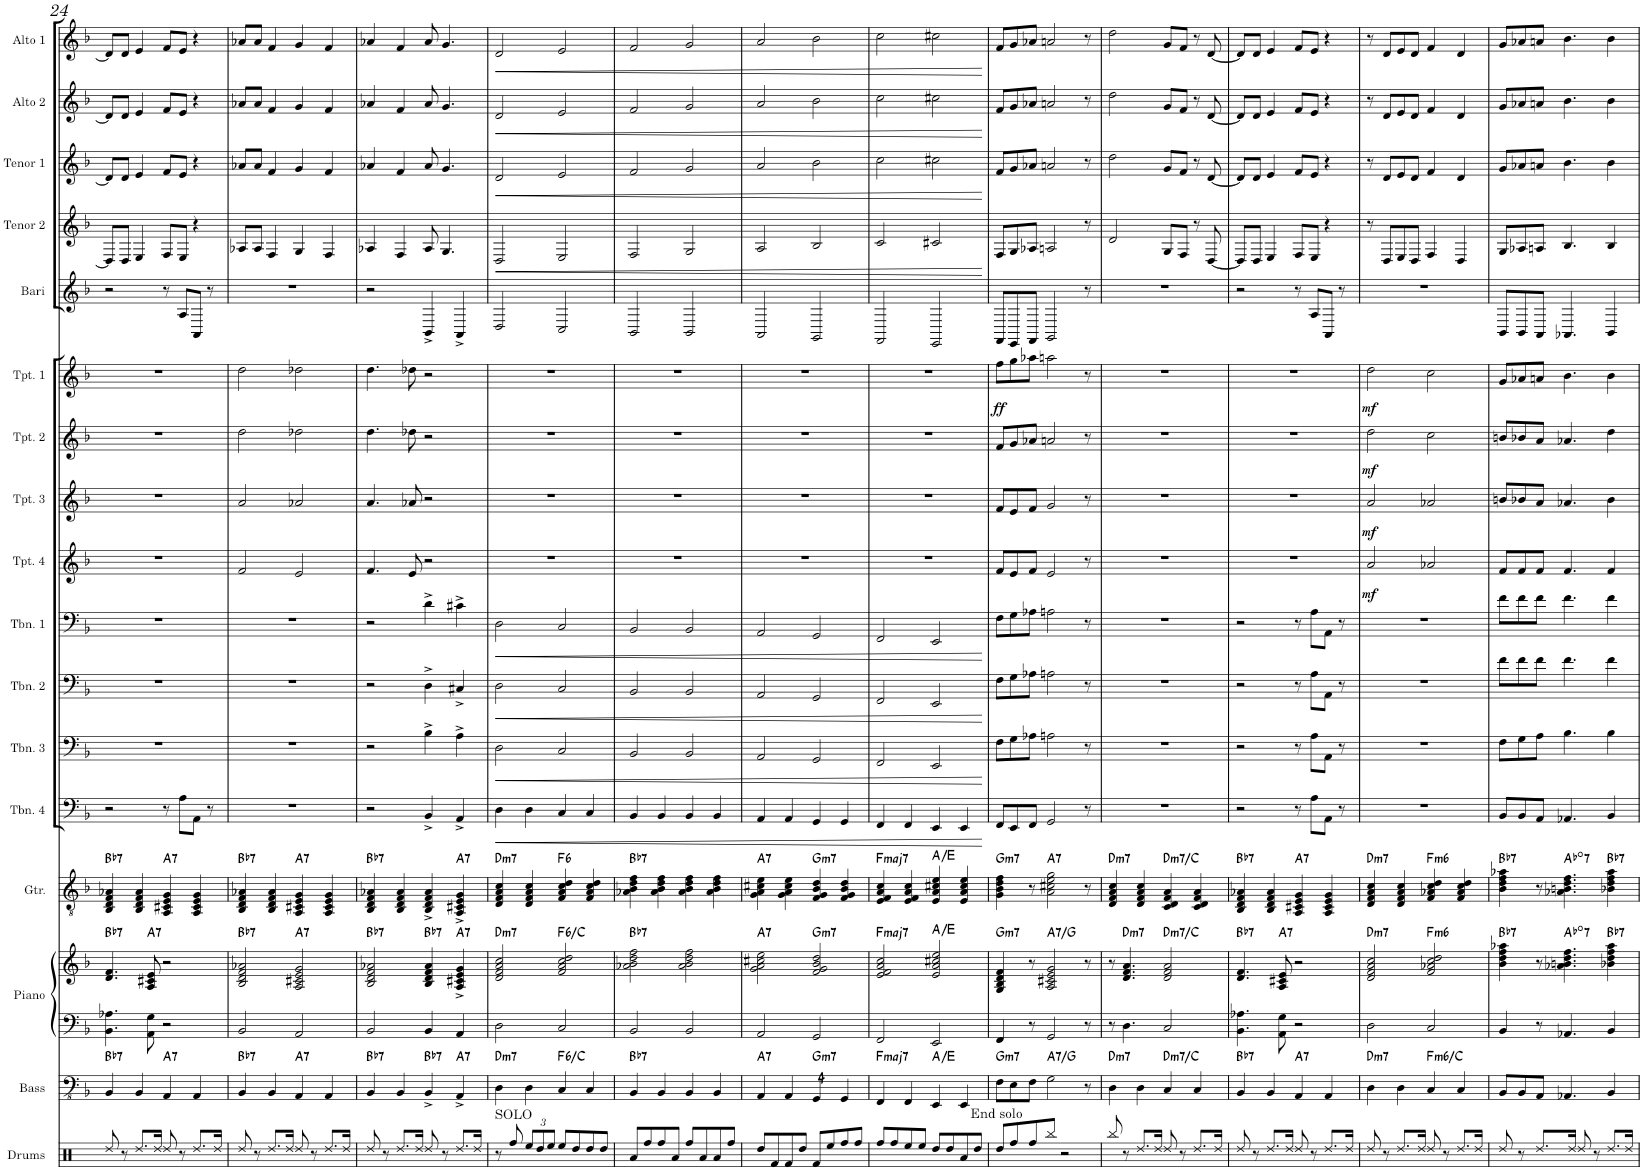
**kern	**kern	**harte	**kern	**kern	**harte	**kern	**harte	**kern	**dynam	**kern	**dynam	**kern	**dynam	**kern	**dynam	**kern	**dynam	**kern	**dynam	**kern	**dynam	**kern	**dynam	**kern	**kern	**dynam	**kern	**dynam	**kern	**dynam	**kern	**dynam
*part17	*part16	*part16	*part15	*part15	*part15	*part14	*part14	*part13	*part13	*part12	*part12	*part11	*part11	*part10	*part10	*part9	*part9	*part8	*part8	*part7	*part7	*part6	*part6	*part5	*part4	*part4	*part3	*part3	*part2	*part2	*part1	*part1
*staff18	*staff17	*	*staff16	*staff15	*	*staff14	*	*staff13	*staff13	*staff12	*staff12	*staff11	*staff11	*staff10	*staff10	*staff9	*staff9	*staff8	*staff8	*staff7	*staff7	*staff6	*staff6	*staff5	*staff4	*staff4	*staff3	*staff3	*staff2	*staff2	*staff1	*staff1
*I"Drums	*I"Bass	*	*I"Piano	*	*	*I"Guitar	*	*I"Trombone 4	*	*I"Trombone 3	*	*I"Trombone 2	*	*I"Trombone 1	*	*I"Trumpet 4	*	*I"Trumpet 3	*	*I"Trumpet 2	*	*I"Trumpet 1	*	*I"Baritone Sax	*I"Tenor Sax 2	*	*I"Tenor Sax 1	*	*I"Alto Sax 2	*	*I"Alto Sax 1	*
*I'Drums	*I'Bass	*	*I'Piano	*	*	*I'Gtr.	*	*I'Tbn. 4	*	*I'Tbn. 3	*	*I'Tbn. 2	*	*I'Tbn. 1	*	*I'Tpt. 4	*	*I'Tpt. 3	*	*I'Tpt. 2	*	*I'Tpt. 1	*	*I'Bari	*I'Tenor 2	*	*I'Tenor 1	*	*I'Alto 2	*	*I'Alto 1	*
!!LO:PB:g=z
*clefX	*clefFv4	*	*clefF4	*clefG2	*	*clefGv2	*	*clefF4	*	*clefF4	*	*clefF4	*	*clefF4	*	*clefG2	*	*clefG2	*	*clefG2	*	*clefG2	*	*clefG2	*clefG2	*	*clefG2	*	*clefG2	*	*clefG2	*
*	*	*	*	*	*	*	*	*	*	*	*	*	*	*	*	*ITrd1c2	*	*ITrd1c2	*	*ITrd1c2	*	*ITrd1c2	*	*ITrd12c21	*ITrd8c14	*	*ITrd8c14	*	*ITrd5c9	*	*ITrd5c9	*
*k[]	*k[b-]	*	*k[b-]	*k[b-]	*	*k[b-]	*	*k[b-]	*	*k[b-]	*	*k[b-]	*	*k[b-]	*	*k[b-]	*	*k[b-]	*	*k[b-]	*	*k[b-]	*	*k[b-]	*k[b-]	*	*k[b-]	*	*k[b-]	*	*k[b-]	*
*M4/4	*M4/4	*	*M4/4	*M4/4	*	*M4/4	*	*M4/4	*	*M4/4	*	*M4/4	*	*M4/4	*	*M4/4	*	*M4/4	*	*M4/4	*	*M4/4	*	*M4/4	*M4/4	*	*M4/4	*	*M4/4	*	*M4/4	*
=24	=24	=24	=24	=24	=24	=24	=24	=24	=24	=24	=24	=24	=24	=24	=24	=24	=24	=24	=24	=24	=24	=24	=24	=24	=24	=24	=24	=24	=24	=24	=24	=24
!	!	!LO:H:kt=7	!	!	!LO:H:kt=7	!	!LO:H:kt=7	!	!	!	!	!	!	!	!	!	!	!	!	!	!	!	!	!	!	!	!	!	!	!	!	!
8Rdd/	4BBB-/	Bb:7	4.BB-\ 4.A-X\	4.d/ 4.f/	Bb:7	4BB-/ 4D/ 4F/ 4A-X/	Bb:7	2r	.	1r	.	1r	.	1r	.	1r	.	1r	.	1r	.	1r	.	2r	8D/L]	.	8d/L]	.	8d/L]	.	8d/L]	.
8r	.	.	.	.	.	.	.	.	.	.	.	.	.	.	.	.	.	.	.	.	.	.	.	.	8D/J	.	8d/J	.	8d/J	.	8d/J	.
8.Rdd/L	4BBB-/	.	.	.	.	4BB-/ 4D/ 4F/ 4A-/	.	.	.	.	.	.	.	.	.	.	.	.	.	.	.	.	.	.	4E/	.	4e/	.	4e/	.	4e/	.
!	!	!	!	!	!LO:H:kt=7	!	!	!	!	!	!	!	!	!	!	!	!	!	!	!	!	!	!	!	!	!	!	!	!	!	!	!
.	.	.	8AA\ 8G\	8A/ 8c#X/ 8e/	A:7	.	.	.	.	.	.	.	.	.	.	.	.	.	.	.	.	.	.	.	.	.	.	.	.	.	.	.
16Rdd/Jk	.	.	.	.	.	.	.	.	.	.	.	.	.	.	.	.	.	.	.	.	.	.	.	.	.	.	.	.	.	.	.	.
!	!	!LO:H:kt=7	!	!	!	!	!LO:H:kt=7	!	!	!	!	!	!	!	!	!	!	!	!	!	!	!	!	!	!	!	!	!	!	!	!	!
8Rdd/	4AAA/	A:7	2r	2r	.	4AA/ 4C#X/ 4E/ 4G/	A:7	8r	.	.	.	.	.	.	.	.	.	.	.	.	.	.	.	8r	8F/L	.	8f/L	.	8f/L	.	8f/L	.
8r	.	.	.	.	.	.	.	8A\L	.	.	.	.	.	.	.	.	.	.	.	.	.	.	.	8A/L	8E/J	.	8e/J	.	8e/J	.	8e/J	.
8.Rdd/L	4AAA/	.	.	.	.	4AA/ 4C#/ 4E/ 4G/	.	8AA\J	.	.	.	.	.	.	.	.	.	.	.	.	.	.	.	8AA/J	4r	.	4r	.	4r	.	4r	.
.	.	.	.	.	.	.	.	8r	.	.	.	.	.	.	.	.	.	.	.	.	.	.	.	8r	.	.	.	.	.	.	.	.
16Rdd/Jk	.	.	.	.	.	.	.	.	.	.	.	.	.	.	.	.	.	.	.	.	.	.	.	.	.	.	.	.	.	.	.	.
=25	=25	=25	=25	=25	=25	=25	=25	=25	=25	=25	=25	=25	=25	=25	=25	=25	=25	=25	=25	=25	=25	=25	=25	=25	=25	=25	=25	=25	=25	=25	=25	=25
!	!	!LO:H:kt=7	!	!	!LO:H:kt=7	!	!LO:H:kt=7	!	!	!	!	!	!	!	!	!	!	!	!	!	!	!	!	!	!	!	!	!	!	!	!	!
8Rdd/	4BBB-/	Bb:7	2BB-/	2B-/ 2d/ 2f/ 2a-X/	Bb:7	4BB-/ 4D/ 4F/ 4A-X/	Bb:7	1r	.	1r	.	1r	.	1r	.	2f/	.	2a/	.	2dd\	.	2dd\	.	1r	8A-X/L	.	8a-X/L	.	8a-X/L	.	8a-X/L	.
8r	.	.	.	.	.	.	.	.	.	.	.	.	.	.	.	.	.	.	.	.	.	.	.	.	8A-/J	.	8a-/J	.	8a-/J	.	8a-/J	.
8.Rdd/L	4BBB-/	.	.	.	.	4BB-/ 4D/ 4F/ 4A-/	.	.	.	.	.	.	.	.	.	.	.	.	.	.	.	.	.	.	4F/	.	4f/	.	4f/	.	4f/	.
16Rdd/Jk	.	.	.	.	.	.	.	.	.	.	.	.	.	.	.	.	.	.	.	.	.	.	.	.	.	.	.	.	.	.	.	.
!	!	!LO:H:kt=7	!	!	!LO:H:kt=7	!	!LO:H:kt=7	!	!	!	!	!	!	!	!	!	!	!	!	!	!	!	!	!	!	!	!	!	!	!	!	!
8Rdd/	4AAA/	A:7	2AA/	2A/ 2c#X/ 2e/ 2g/	A:7	4AA/ 4C#X/ 4E/ 4G/	A:7	.	.	.	.	.	.	.	.	2e/	.	2a-X/	.	2dd-X\	.	2dd-X\	.	.	4G/	.	4g/	.	4g/	.	4g/	.
8r	.	.	.	.	.	.	.	.	.	.	.	.	.	.	.	.	.	.	.	.	.	.	.	.	.	.	.	.	.	.	.	.
8.Rdd/L	4AAA/	.	.	.	.	4AA/ 4C#/ 4E/ 4G/	.	.	.	.	.	.	.	.	.	.	.	.	.	.	.	.	.	.	4F/	.	4f/	.	4f/	.	4f/	.
16Rdd/Jk	.	.	.	.	.	.	.	.	.	.	.	.	.	.	.	.	.	.	.	.	.	.	.	.	.	.	.	.	.	.	.	.
=26	=26	=26	=26	=26	=26	=26	=26	=26	=26	=26	=26	=26	=26	=26	=26	=26	=26	=26	=26	=26	=26	=26	=26	=26	=26	=26	=26	=26	=26	=26	=26	=26
!	!	!LO:H:kt=7	!	!	!LO:H:kt=7	!	!LO:H:kt=7	!	!	!	!	!	!	!	!	!	!	!	!	!	!	!	!	!	!	!	!	!	!	!	!	!
8Rdd/	4BBB-/	Bb:7	2BB-/	2B-/ 2d/ 2f/ 2a-X/	Bb:7	4BB-/ 4D/ 4F/ 4A-X/	Bb:7	2r	.	2r	.	2r	.	2r	.	4.f/	.	4.a/	.	4.dd\	.	4.dd\	.	2r	4A-X/	.	4a-X/	.	4a-X/	.	4a-X/	.
8r	.	.	.	.	.	.	.	.	.	.	.	.	.	.	.	.	.	.	.	.	.	.	.	.	.	.	.	.	.	.	.	.
8.Rdd/L	4BBB-/	.	.	.	.	4BB-/ 4D/ 4F/ 4A-/	.	.	.	.	.	.	.	.	.	.	.	.	.	.	.	.	.	.	4F/	.	4f/	.	4f/	.	4f/	.
.	.	.	.	.	.	.	.	.	.	.	.	.	.	.	.	8e/	.	8a-X/	.	8dd-X\	.	8dd-X\	.	.	.	.	.	.	.	.	.	.
16Rdd/Jk	.	.	.	.	.	.	.	.	.	.	.	.	.	.	.	.	.	.	.	.	.	.	.	.	.	.	.	.	.	.	.	.
!	!	!LO:H:kt=7	!	!	!LO:H:kt=7	!	!	!	!	!	!	!	!	!	!	!	!	!	!	!	!	!	!	!	!	!	!	!	!	!	!	!
8Rdd/	4BBB-^/	Bb:7	4BB-/	4B-/ 4d/ 4f/ 4a-/	Bb:7	4BB-/^ 4D/^ 4F/^ 4A-/^	.	4BB-^/	.	4B-^\	.	4D^\	.	4d^\	.	2r	.	2r	.	2r	.	2r	.	4BB-^/	8A-/	.	8a-/	.	8a-/	.	8a-/	.
8r	.	.	.	.	.	.	.	.	.	.	.	.	.	.	.	.	.	.	.	.	.	.	.	.	4.G/	.	4.g/	.	4.g/	.	4.g/	.
!	!	!LO:H:kt=7	!	!	!LO:H:kt=7	!	!LO:H:kt=7	!	!	!	!	!	!	!	!	!	!	!	!	!	!	!	!	!	!	!	!	!	!	!	!	!
8.Rdd/L	4AAA^/	A:7	4AA/	4A/^ 4c#X/^ 4e/^ 4g/^	A:7	4AA/^ 4C#X/^ 4E/^ 4G/^	A:7	4AA^/	.	4A^\	.	4C#X^/	.	4c#X^\	.	.	.	.	.	.	.	.	.	4AA^/	.	.	.	.	.	.	.	.
16Rdd/Jk	.	.	.	.	.	.	.	.	.	.	.	.	.	.	.	.	.	.	.	.	.	.	.	.	.	.	.	.	.	.	.	.
=27	=27	=27	=27	=27	=27	=27	=27	=27	=27	=27	=27	=27	=27	=27	=27	=27	=27	=27	=27	=27	=27	=27	=27	=27	=27	=27	=27	=27	=27	=27	=27	=27
!LO:TX:a:t=SOLO	!	!	!	!	!	!	!	!	!	!	!	!	!	!	!	!	!	!	!	!	!	!	!	!	!	!	!	!	!	!	!	!
!	!	!LO:H:kt=m7	!	!	!LO:H:kt=m7	!	!LO:H:kt=m7	!	!LO:HP:b	!	!LO:HP:b	!	!LO:HP:b	!	!LO:HP:b	!	!	!	!	!	!	!	!	!	!	!LO:HP:b	!	!LO:HP:b	!	!LO:HP:b	!	!LO:HP:b
8r	4DD\	D:min7	2D\	2d/ 2f/ 2a/ 2cc/	D:min7	4D/ 4F/ 4A/ 4c/	D:min7	4D\	<	2D\	<	2D\	<	2D\	<	1r	.	1r	.	1r	.	1r	.	2D/	2D/	<	2d/	<	2d/	<	2d/	<
8Rff/	.	.	.	.	.	.	.	.	.	.	.	.	.	.	.	.	.	.	.	.	.	.	.	.	.	.	.	.	.	.	.	.
*Xbrackettup	*	*	*	*	*	*	*	*	*	*	*	*	*	*	*	*	*	*	*	*	*	*	*	*	*	*	*	*	*	*	*	*
12Ree/L	4DD\	.	.	.	.	4D/ 4F/ 4A/ 4c/	.	4D\	.	.	.	.	.	.	.	.	.	.	.	.	.	.	.	.	.	.	.	.	.	.	.	.
12Rdd/	.	.	.	.	.	.	.	.	.	.	.	.	.	.	.	.	.	.	.	.	.	.	.	.	.	.	.	.	.	.	.	.
12Ree/J	.	.	.	.	.	.	.	.	.	.	.	.	.	.	.	.	.	.	.	.	.	.	.	.	.	.	.	.	.	.	.	.
!	!	!LO:H:kt=6	!	!	!LO:H:kt=6	!	!LO:H:kt=6	!	!	!	!	!	!	!	!	!	!	!	!	!	!	!	!	!	!	!	!	!	!	!	!	!
8Ree/L	4CC/	F:maj6/5	2C/	2f/ 2a/ 2cc/ 2dd/	F:maj6/5	4F/ 4A/ 4c/ 4d/	F:maj6	4C/	.	2C/	.	2C/	.	2C/	.	.	.	.	.	.	.	.	.	2C/	2E/	.	2e/	.	2e/	.	2e/	.
8Rdd/	.	.	.	.	.	.	.	.	.	.	.	.	.	.	.	.	.	.	.	.	.	.	.	.	.	.	.	.	.	.	.	.
8Rdd/	4CC/	.	.	.	.	4F/ 4A/ 4c/ 4d/	.	4C/	.	.	.	.	.	.	.	.	.	.	.	.	.	.	.	.	.	.	.	.	.	.	.	.
8Rdd/J	.	.	.	.	.	.	.	.	.	.	.	.	.	.	.	.	.	.	.	.	.	.	.	.	.	.	.	.	.	.	.	.
=28	=28	=28	=28	=28	=28	=28	=28	=28	=28	=28	=28	=28	=28	=28	=28	=28	=28	=28	=28	=28	=28	=28	=28	=28	=28	=28	=28	=28	=28	=28	=28	=28
!	!	!LO:H:kt=7	!	!	!LO:H:kt=7	!	!LO:H:kt=7	!	!	!	!	!	!	!	!	!	!	!	!	!	!	!	!	!	!	!	!	!	!	!	!	!
8Ra/L	4BBB-/	Bb:7	2BB-/	2a-X\ 2b-\ 2dd\ 2ff\	Bb:7	4A-X\ 4B-\ 4d\ 4f\	Bb:7	4BB-/	.	2BB-/	.	2BB-/	.	2BB-/	.	1r	.	1r	.	1r	.	1r	.	2BB-/	2F/	.	2f/	.	2f/	.	2f/	.
8Rff/	.	.	.	.	.	.	.	.	.	.	.	.	.	.	.	.	.	.	.	.	.	.	.	.	.	.	.	.	.	.	.	.
8Rff/	4BBB-/	.	.	.	.	4A-\ 4B-\ 4d\ 4f\	.	4BB-/	.	.	.	.	.	.	.	.	.	.	.	.	.	.	.	.	.	.	.	.	.	.	.	.
8Ra/J	.	.	.	.	.	.	.	.	.	.	.	.	.	.	.	.	.	.	.	.	.	.	.	.	.	.	.	.	.	.	.	.
8Rff/L	4BBB-/	.	2BB-/	2a-\ 2b-\ 2dd\ 2ff\	.	4A-\ 4B-\ 4d\ 4f\	.	4BB-/	.	2BB-/	.	2BB-/	.	2BB-/	.	.	.	.	.	.	.	.	.	2BB-/	2G/	.	2g/	.	2g/	.	2g/	.
8Ra/	.	.	.	.	.	.	.	.	.	.	.	.	.	.	.	.	.	.	.	.	.	.	.	.	.	.	.	.	.	.	.	.
8Ra/	4BBB-/	.	.	.	.	4A-\ 4B-\ 4d\ 4f\	.	4BB-/	.	.	.	.	.	.	.	.	.	.	.	.	.	.	.	.	.	.	.	.	.	.	.	.
8Rff/J	.	.	.	.	.	.	.	.	.	.	.	.	.	.	.	.	.	.	.	.	.	.	.	.	.	.	.	.	.	.	.	.
=29	=29	=29	=29	=29	=29	=29	=29	=29	=29	=29	=29	=29	=29	=29	=29	=29	=29	=29	=29	=29	=29	=29	=29	=29	=29	=29	=29	=29	=29	=29	=29	=29
!	!	!LO:H:kt=7	!	!	!LO:H:kt=7	!	!LO:H:kt=7	!	!	!	!	!	!	!	!	!	!	!	!	!	!	!	!	!	!	!	!	!	!	!	!	!
8Rdd/L	4AAA/	A:7	2AA/	2g\ 2a\ 2cc#X\ 2ee\	A:7	4G\ 4A\ 4c#X\ 4e\	A:7	4AA/	.	2AA/	.	2AA/	.	2AA/	.	1r	.	1r	.	1r	.	1r	.	2AA/	2A/	.	2a/	.	2a/	.	2a/	.
8Rf/	.	.	.	.	.	.	.	.	.	.	.	.	.	.	.	.	.	.	.	.	.	.	.	.	.	.	.	.	.	.	.	.
8Rf/	4AAA/	.	.	.	.	4G\ 4A\ 4c#\ 4e\	.	4AA/	.	.	.	.	.	.	.	.	.	.	.	.	.	.	.	.	.	.	.	.	.	.	.	.
8Rdd/J	.	.	.	.	.	.	.	.	.	.	.	.	.	.	.	.	.	.	.	.	.	.	.	.	.	.	.	.	.	.	.	.
!	!	!LO:H:kt=m7	!	!	!LO:H:kt=m7	!	!LO:H:kt=m7	!	!	!	!	!	!	!	!	!	!	!	!	!	!	!	!	!	!	!	!	!	!	!	!	!
8Rf/L	4GGG/	G:min7	2GG/	2f/ 2g/ 2b-/ 2dd/	G:min7	4F/ 4G/ 4B-/ 4d/	G:min7	4GG/	.	2GG/	.	2GG/	.	2GG/	.	.	.	.	.	.	.	.	.	2GG/	2B-/	.	2b-\	.	2b-\	.	2b-\	.
8Ree/	.	.	.	.	.	.	.	.	.	.	.	.	.	.	.	.	.	.	.	.	.	.	.	.	.	.	.	.	.	.	.	.
8Rff/	4GGG/	.	.	.	.	4F/ 4G/ 4B-/ 4d/	.	4GG/	.	.	.	.	.	.	.	.	.	.	.	.	.	.	.	.	.	.	.	.	.	.	.	.
8Rff/J	.	.	.	.	.	.	.	.	.	.	.	.	.	.	.	.	.	.	.	.	.	.	.	.	.	.	.	.	.	.	.	.
=30	=30	=30	=30	=30	=30	=30	=30	=30	=30	=30	=30	=30	=30	=30	=30	=30	=30	=30	=30	=30	=30	=30	=30	=30	=30	=30	=30	=30	=30	=30	=30	=30
!	!	!LO:H:kt=maj7	!	!	!LO:H:kt=maj7	!	!LO:H:kt=maj7	!	!	!	!	!	!	!	!	!	!	!	!	!	!	!	!	!	!	!	!	!	!	!	!	!
8Rff/L	4FFF/	F:maj7	2FF/	2e/ 2f/ 2a/ 2cc/	F:maj7	4E/ 4F/ 4A/ 4c/	F:maj7	4FF/	.	2FF/	.	2FF/	.	2FF/	.	1r	.	1r	.	1r	.	1r	.	2FF/	2c/	.	2cc\	.	2cc\	.	2cc\	.
8Rff/	.	.	.	.	.	.	.	.	.	.	.	.	.	.	.	.	.	.	.	.	.	.	.	.	.	.	.	.	.	.	.	.
8Ree/	4FFF/	.	.	.	.	4E/ 4F/ 4A/ 4c/	.	4FF/	.	.	.	.	.	.	.	.	.	.	.	.	.	.	.	.	.	.	.	.	.	.	.	.
8Ree/J	.	.	.	.	.	.	.	.	.	.	.	.	.	.	.	.	.	.	.	.	.	.	.	.	.	.	.	.	.	.	.	.
8Rdd/L	4EEE/	A:maj/5	2EE/	2e/ 2a/ 2cc#X/ 2ee/	A:maj/5	4E/ 4A/ 4c#X/ 4e/	A:maj/5	4EE/	.	2EE/	.	2EE/	.	2EE/	.	.	.	.	.	.	.	.	.	2EE/	2c#X/	.	2cc#X\	.	2cc#X\	.	2cc#X\	.
8Rdd/	.	.	.	.	.	.	.	.	.	.	.	.	.	.	.	.	.	.	.	.	.	.	.	.	.	.	.	.	.	.	.	.
8Ra/	4EEE/	.	.	.	.	4E/ 4A/ 4c#/ 4e/	.	4EE/	.	.	.	.	.	.	.	.	.	.	.	.	.	.	.	.	.	.	.	.	.	.	.	.
8Rdd/J	.	.	.	.	.	.	.	.	.	.	.	.	.	.	.	.	.	.	.	.	.	.	.	.	.	.	.	.	.	.	.	.
.	.	.	.	.	.	.	.	.	[	.	[	.	[	.	[	.	.	.	.	.	.	.	.	.	.	[	.	[	.	[	.	[
=31	=31	=31	=31	=31	=31	=31	=31	=31	=31	=31	=31	=31	=31	=31	=31	=31	=31	=31	=31	=31	=31	=31	=31	=31	=31	=31	=31	=31	=31	=31	=31	=31
!LO:TX:a:t=End solo	!	!	!	!	!	!	!	!	!	!	!	!	!	!	!	!	!	!	!	!	!	!	!	!	!	!	!	!	!	!	!	!
!	!	!LO:H:kt=m7	!	!	!LO:H:kt=m7	!	!LO:H:kt=m7	!	!	!	!	!	!	!	!	!	!	!	!	!	!	!	!LO:DY:b	!	!	!	!	!	!	!	!	!
8Rdd/L	8FF\L	G:min7	4FF/	4G/ 4B-/ 4d/ 4f/	G:min7	4G\ 4B-\ 4d\ 4f\	G:min7	8FF/L	.	8F\L	.	8F\L	.	8F\L	.	8f/L	.	8f/L	.	8f/L	.	8ff\L	ff	8FF/L	8F/L	.	8f/L	.	8f/L	.	8f/L	.
8Rff/	8EE\	.	.	.	.	.	.	8EE/	.	8G\	.	8G\	.	8G\	.	8e/	.	8e/	.	8g/	.	8gg\	.	8EE/	8G/	.	8g/	.	8g/	.	8g/	.
8Rff/	8FF\J	.	8r	8r	.	8r	.	8FF/J	.	8A-X\J	.	8A-X\J	.	8A-X\J	.	8f/J	.	8f/J	.	8a-X/J	.	8aa-X\J	.	8FF/J	8A-X/J	.	8a-X/J	.	8a-X/J	.	8a-X/J	.
!	!	!LO:H:kt=7	!	!	!LO:H:kt=7	!	!LO:H:kt=7	!	!	!	!	!	!	!	!	!	!	!	!	!	!	!	!	!	!	!	!	!	!	!	!	!
8Rbb/J	2GG\	A:7/b7	2GG/	2A/ 2c#X/ 2e/ 2g/	A:7/b7	2A\ 2c#X\ 2e\ 2g\	A:7	2GG/	.	2An\	.	2An\	.	2An\	.	2e/	.	2g/	.	2an/	.	2aan\	.	2GG/	2An/	.	2an/	.	2an/	.	2an/	.
2r	.	.	.	.	.	.	.	.	.	.	.	.	.	.	.	.	.	.	.	.	.	.	.	.	.	.	.	.	.	.	.	.
.	8r	.	8r	8r	.	8r	.	8r	.	8r	.	8r	.	8r	.	8r	.	8r	.	8r	.	8r	.	8r	8r	.	8r	.	8r	.	8r	.
=32	=32	=32	=32	=32	=32	=32	=32	=32	=32	=32	=32	=32	=32	=32	=32	=32	=32	=32	=32	=32	=32	=32	=32	=32	=32	=32	=32	=32	=32	=32	=32	=32
!	!	!LO:H:kt=m7	!	!	!	!	!LO:H:kt=m7	!	!	!	!	!	!	!	!	!	!	!	!	!	!	!	!	!	!	!	!	!	!	!	!	!
8Rbb/	4DD\	D:min7	8r	8r	.	4D/ 4F/ 4A/ 4c/	D:min7	1r	.	1r	.	1r	.	1r	.	1r	.	1r	.	1r	.	1r	.	1r	2d/	.	2dd\	.	2dd\	.	2dd\	.
!	!	!	!	!	!LO:H:kt=m7	!	!	!	!	!	!	!	!	!	!	!	!	!	!	!	!	!	!	!	!	!	!	!	!	!	!	!
8r	.	.	4.D\	4.d/ 4.f/ 4.a/	D:min7	.	.	.	.	.	.	.	.	.	.	.	.	.	.	.	.	.	.	.	.	.	.	.	.	.	.	.
8.Rdd/L	4DD\	.	.	.	.	4D/ 4F/ 4A/ 4c/	.	.	.	.	.	.	.	.	.	.	.	.	.	.	.	.	.	.	.	.	.	.	.	.	.	.
16Rdd/Jk	.	.	.	.	.	.	.	.	.	.	.	.	.	.	.	.	.	.	.	.	.	.	.	.	.	.	.	.	.	.	.	.
!	!	!LO:H:kt=m7	!	!	!LO:H:kt=m7	!	!LO:H:kt=m7	!	!	!	!	!	!	!	!	!	!	!	!	!	!	!	!	!	!	!	!	!	!	!	!	!
8Rdd/	4CC/	D:min7/b7	2C/	2d/ 2f/ 2a/	D:min7/b7	4C/ 4D/ 4F/ 4A/	D:min7/b7	.	.	.	.	.	.	.	.	.	.	.	.	.	.	.	.	.	8G/L	.	8g/L	.	8g/L	.	8g/L	.
8r	.	.	.	.	.	.	.	.	.	.	.	.	.	.	.	.	.	.	.	.	.	.	.	.	8F/J	.	8f/J	.	8f/J	.	8f/J	.
8.Rdd/L	4CC/	.	.	.	.	4C/ 4D/ 4F/ 4A/	.	.	.	.	.	.	.	.	.	.	.	.	.	.	.	.	.	.	8r	.	8r	.	8r	.	8r	.
.	.	.	.	.	.	.	.	.	.	.	.	.	.	.	.	.	.	.	.	.	.	.	.	.	[8D/	.	[8d/	.	[8d/	.	[8d/	.
16Rdd/Jk	.	.	.	.	.	.	.	.	.	.	.	.	.	.	.	.	.	.	.	.	.	.	.	.	.	.	.	.	.	.	.	.
=33	=33	=33	=33	=33	=33	=33	=33	=33	=33	=33	=33	=33	=33	=33	=33	=33	=33	=33	=33	=33	=33	=33	=33	=33	=33	=33	=33	=33	=33	=33	=33	=33
!	!	!LO:H:kt=7	!	!	!LO:H:kt=7	!	!LO:H:kt=7	!	!	!	!	!	!	!	!	!	!	!	!	!	!	!	!	!	!	!	!	!	!	!	!	!
8Rdd/	4BBB-/	Bb:7	4.BB-\ 4.A-X\	4.d/ 4.f/	Bb:7	4BB-/ 4D/ 4F/ 4A-X/	Bb:7	2r	.	2r	.	2r	.	2r	.	1r	.	1r	.	1r	.	1r	.	2r	8D/L]	.	8d/L]	.	8d/L]	.	8d/L]	.
8r	.	.	.	.	.	.	.	.	.	.	.	.	.	.	.	.	.	.	.	.	.	.	.	.	8D/J	.	8d/J	.	8d/J	.	8d/J	.
8.Rdd/L	4BBB-/	.	.	.	.	4BB-/ 4D/ 4F/ 4A-/	.	.	.	.	.	.	.	.	.	.	.	.	.	.	.	.	.	.	4E/	.	4e/	.	4e/	.	4e/	.
!	!	!	!	!	!LO:H:kt=7	!	!	!	!	!	!	!	!	!	!	!	!	!	!	!	!	!	!	!	!	!	!	!	!	!	!	!
.	.	.	8AA\ 8G\	8A/ 8c#X/ 8e/	A:7	.	.	.	.	.	.	.	.	.	.	.	.	.	.	.	.	.	.	.	.	.	.	.	.	.	.	.
16Rdd/Jk	.	.	.	.	.	.	.	.	.	.	.	.	.	.	.	.	.	.	.	.	.	.	.	.	.	.	.	.	.	.	.	.
!	!	!LO:H:kt=7	!	!	!	!	!LO:H:kt=7	!	!	!	!	!	!	!	!	!	!	!	!	!	!	!	!	!	!	!	!	!	!	!	!	!
8Rdd/	4AAA/	A:7	2r	2r	.	4AA/ 4C#X/ 4E/ 4G/	A:7	8r	.	8r	.	8r	.	8r	.	.	.	.	.	.	.	.	.	8r	8F/L	.	8f/L	.	8f/L	.	8f/L	.
8r	.	.	.	.	.	.	.	8A\L	.	8A\L	.	8A\L	.	8A\L	.	.	.	.	.	.	.	.	.	8A/L	8E/J	.	8e/J	.	8e/J	.	8e/J	.
8.Rdd/L	4AAA/	.	.	.	.	4AA/ 4C#/ 4E/ 4G/	.	8AA\J	.	8AA\J	.	8AA\J	.	8AA\J	.	.	.	.	.	.	.	.	.	8AA/J	4r	.	4r	.	4r	.	4r	.
.	.	.	.	.	.	.	.	8r	.	8r	.	8r	.	8r	.	.	.	.	.	.	.	.	.	8r	.	.	.	.	.	.	.	.
16Rdd/Jk	.	.	.	.	.	.	.	.	.	.	.	.	.	.	.	.	.	.	.	.	.	.	.	.	.	.	.	.	.	.	.	.
=34	=34	=34	=34	=34	=34	=34	=34	=34	=34	=34	=34	=34	=34	=34	=34	=34	=34	=34	=34	=34	=34	=34	=34	=34	=34	=34	=34	=34	=34	=34	=34	=34
!	!	!LO:H:kt=m7	!	!	!LO:H:kt=m7	!	!LO:H:kt=m7	!	!	!	!	!	!	!	!	!	!LO:DY:b	!	!LO:DY:b	!	!LO:DY:b	!	!LO:DY:b	!	!	!	!	!	!	!	!	!
8Rdd/	4DD\	D:min7	2D\	2d/ 2f/ 2a/ 2cc/	D:min7	4D/ 4F/ 4A/ 4c/	D:min7	1r	.	1r	.	1r	.	1r	.	2a/	mf	2a/	mf	2dd\	mf	2dd\	mf	1r	8r	.	8r	.	8r	.	8r	.
8r	.	.	.	.	.	.	.	.	.	.	.	.	.	.	.	.	.	.	.	.	.	.	.	.	8D/L	.	8d/L	.	8d/L	.	8d/L	.
8.Rdd/L	4DD\	.	.	.	.	4D/ 4F/ 4A/ 4c/	.	.	.	.	.	.	.	.	.	.	.	.	.	.	.	.	.	.	8E/	.	8e/	.	8e/	.	8e/	.
.	.	.	.	.	.	.	.	.	.	.	.	.	.	.	.	.	.	.	.	.	.	.	.	.	8D/J	.	8d/J	.	8d/J	.	8d/J	.
16Rdd/Jk	.	.	.	.	.	.	.	.	.	.	.	.	.	.	.	.	.	.	.	.	.	.	.	.	.	.	.	.	.	.	.	.
!	!	!LO:H:kt=m6	!	!	!LO:H:kt=m6	!	!LO:H:kt=m6	!	!	!	!	!	!	!	!	!	!	!	!	!	!	!	!	!	!	!	!	!	!	!	!	!
8Rdd/	4CC/	F:min6/5	2C/	2f/ 2a-X/ 2cc/ 2dd/	F:min6	4F/ 4A-X/ 4c/ 4d/	F:min6	.	.	.	.	.	.	.	.	2a-X/	.	2a-X/	.	2cc\	.	2cc\	.	.	4F/	.	4f/	.	4f/	.	4f/	.
8r	.	.	.	.	.	.	.	.	.	.	.	.	.	.	.	.	.	.	.	.	.	.	.	.	.	.	.	.	.	.	.	.
8.Rdd/L	4CC/	.	.	.	.	4F/ 4A-/ 4c/ 4d/	.	.	.	.	.	.	.	.	.	.	.	.	.	.	.	.	.	.	4D/	.	4d/	.	4d/	.	4d/	.
16Rdd/Jk	.	.	.	.	.	.	.	.	.	.	.	.	.	.	.	.	.	.	.	.	.	.	.	.	.	.	.	.	.	.	.	.
=35	=35	=35	=35	=35	=35	=35	=35	=35	=35	=35	=35	=35	=35	=35	=35	=35	=35	=35	=35	=35	=35	=35	=35	=35	=35	=35	=35	=35	=35	=35	=35	=35
!	!	!	!	!	!LO:H:kt=7	!	!LO:H:kt=7	!	!	!	!	!	!	!	!	!	!	!	!	!	!	!	!	!	!	!	!	!	!	!	!	!
8Rdd/	8BBB-/L	.	4BB-/	4b-\ 4dd\ 4ff\ 4aa-X\	Bb:7	4B-\ 4d\ 4f\ 4a-X\	Bb:7	8BB-/L	.	8F\L	.	8f\L	.	8f\L	.	8f/L	.	8bn/L	.	8bn/L	.	8g/L	.	8BB-/L	8G/L	.	8g/L	.	8g/L	.	8g/L	.
8r	8BBB-/	.	.	.	.	.	.	8BB-/	.	8G\	.	8f\	.	8f\	.	8f/	.	8b-X/	.	8b-X/	.	8a-X/	.	8BB-/	8A-X/	.	8a-X/	.	8a-X/	.	8a-X/	.
8.Rdd/L	8AAA/J	.	8r	8r	.	8r	.	8AA/J	.	8A\J	.	8f\J	.	8f\J	.	8f/J	.	8a/J	.	8a/J	.	8an/J	.	8AA/J	8An/J	.	8an/J	.	8an/J	.	8an/J	.
!	!	!	!	!	!LO:H:kt=7	!	!LO:H:kt=7	!	!	!	!	!	!	!	!	!	!	!	!	!	!	!	!	!	!	!	!	!	!	!	!	!
.	4.AAA-X/	.	4.AA-X/	4.a-X\ 4.bn\ 4.dd\ 4.ff\	Ab:dim7	4.A-X\ 4.Bn\ 4.d\ 4.f\	Ab:dim7	4.AA-X/	.	4.B-\	.	4.f\	.	4.f\	.	4.f/	.	4.a-X/	.	4.a-X/	.	4.b-\	.	4.AA-X/	4.B-/	.	4.b-\	.	4.b-\	.	4.b-\	.
16Rdd/Jk	.	.	.	.	.	.	.	.	.	.	.	.	.	.	.	.	.	.	.	.	.	.	.	.	.	.	.	.	.	.	.	.
8Rdd/	.	.	.	.	.	.	.	.	.	.	.	.	.	.	.	.	.	.	.	.	.	.	.	.	.	.	.	.	.	.	.	.
8r	.	.	.	.	.	.	.	.	.	.	.	.	.	.	.	.	.	.	.	.	.	.	.	.	.	.	.	.	.	.	.	.
!	!	!	!	!	!LO:H:kt=7	!	!LO:H:kt=7	!	!	!	!	!	!	!	!	!	!	!	!	!	!	!	!	!	!	!	!	!	!	!	!	!
8.Rdd/L	4BBB-/	.	4BB-/	4b-X\ 4dd\ 4ff\ 4aa-\	Bb:7	4B-X\ 4d\ 4f\ 4a-\	Bb:7	4BB-/	.	4B-\	.	4f\	.	4f\	.	4f/	.	4b-\	.	4dd\	.	4b-\	.	4BB-/	4B-/	.	4b-\	.	4b-\	.	4b-\	.
16Rdd/Jk	.	.	.	.	.	.	.	.	.	.	.	.	.	.	.	.	.	.	.	.	.	.	.	.	.	.	.	.	.	.	.	.
=	=	=	=	=	=	=	=	=	=	=	=	=	=	=	=	=	=	=	=	=	=	=	=	=	=	=	=	=	=	=	=	=
*-	*-	*-	*-	*-	*-	*-	*-	*-	*-	*-	*-	*-	*-	*-	*-	*-	*-	*-	*-	*-	*-	*-	*-	*-	*-	*-	*-	*-	*-	*-	*-	*-
